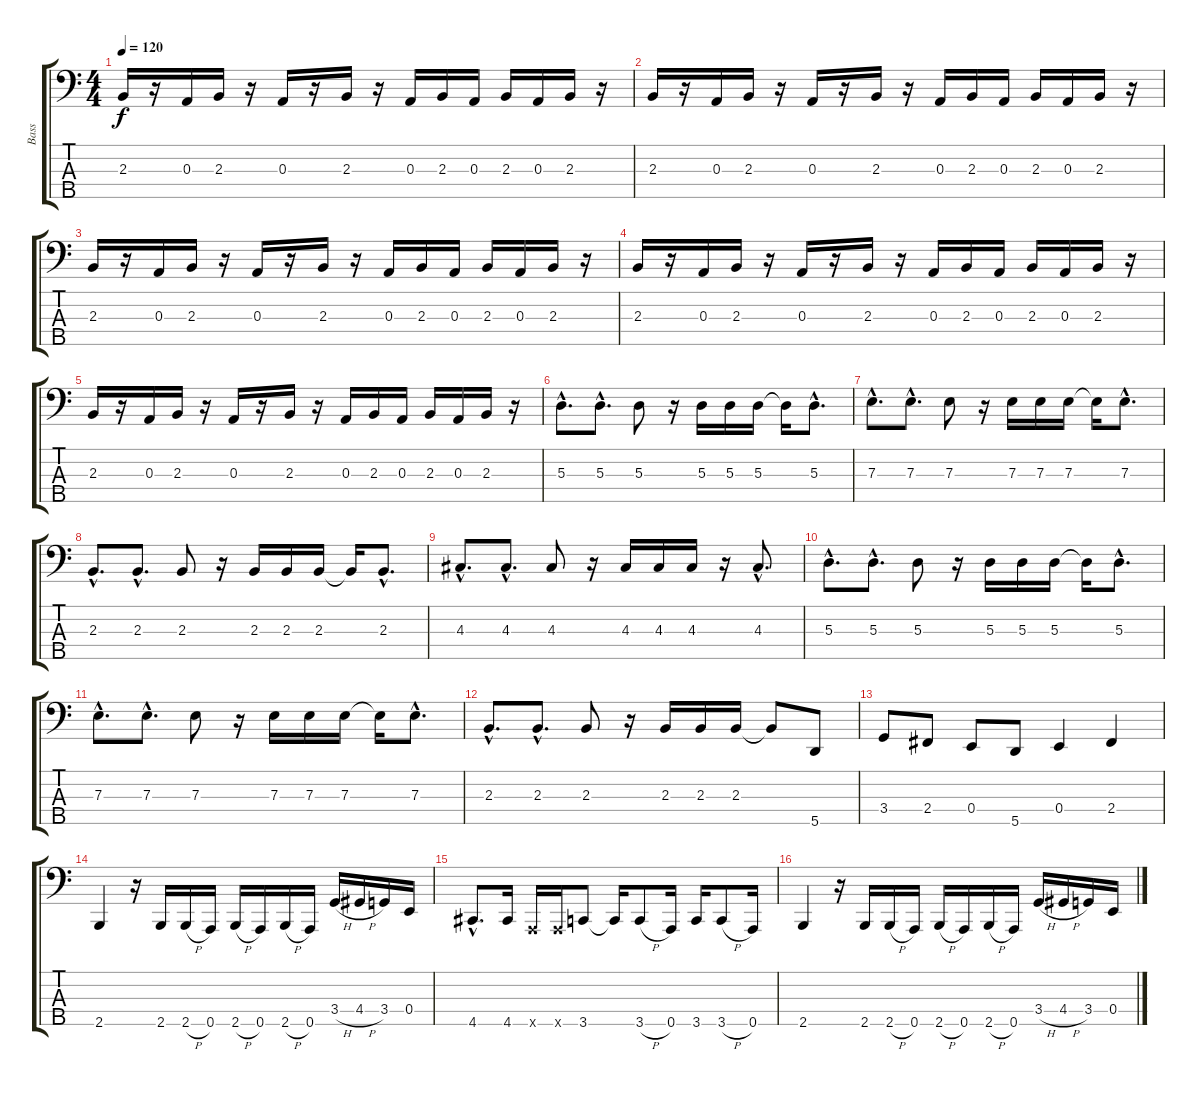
\track ("Bass" "Bass") {instrument electricbassfinger}
\staff {score tabs}
\tuning (G2 D2 A1 E1 A0) {hide}
\ts (4 4)
\tempo 120
\clef f4
\ks c
2.3.16{dy f} r.16 0.3.16 2.3.16 r.16 0.3.16 r.16 2.3.16 r.16 0.3.16 2.3.16 0.3.16 2.3.16 0.3.16 2.3.16 r.16 |
2.3.16 r.16 0.3.16 2.3.16 r.16 0.3.16 r.16 2.3.16 r.16 0.3.16 2.3.16 0.3.16 2.3.16 0.3.16 2.3.16 r.16 |
2.3.16 r.16 0.3.16 2.3.16 r.16 0.3.16 r.16 2.3.16 r.16 0.3.16 2.3.16 0.3.16 2.3.16 0.3.16 2.3.16 r.16 |
2.3.16 r.16 0.3.16 2.3.16 r.16 0.3.16 r.16 2.3.16 r.16 0.3.16 2.3.16 0.3.16 2.3.16 0.3.16 2.3.16 r.16 |
2.3.16 r.16 0.3.16 2.3.16 r.16 0.3.16 r.16 2.3.16 r.16 0.3.16 2.3.16 0.3.16 2.3.16 0.3.16 2.3.16 r.16 |
5.3{hac}.8{d} 5.3{hac}.8{d} 5.3.8 r.16 5.3.16 5.3.16 5.3.16 5.3{t}.16 5.3{hac}.8{d} |
7.3{hac}.8{d} 7.3{hac}.8{d} 7.3.8 r.16 7.3.16 7.3.16 7.3.16 7.3{t}.16 7.3{hac}.8{d} |
2.3{hac}.8{d} 2.3{hac}.8{d} 2.3.8 r.16 2.3.16 2.3.16 2.3.16 2.3{t}.16 2.3{hac}.8{d} |
4.3{hac}.8{d} 4.3{hac}.8{d} 4.3.8 r.16 4.3.16 4.3.16 4.3.16 r.16 4.3{hac}.8{d} |
5.3{hac}.8{d} 5.3{hac}.8{d} 5.3.8 r.16 5.3.16 5.3.16 5.3.16 5.3{t}.16 5.3{hac}.8{d} |
7.3{hac}.8{d} 7.3{hac}.8{d} 7.3.8 r.16 7.3.16 7.3.16 7.3.16 7.3{t}.16 7.3{hac}.8{d} |
2.3{hac}.8{d} 2.3{hac}.8{d} 2.3.8 r.16 2.3.16 2.3.16 2.3.16 2.3{t}.8 5.5.8 |
3.4.8 2.4.8 0.4.8 5.5.8 0.4.4 2.4.4 |
2.5.4{volume 16 instrument slapbass2} r.16 2.5.16 2.5{h}.16 0.5.16 2.5{h}.16 0.5.16 2.5{h}.16 0.5.16 3.4{h}.16 4.4{h}.16 3.4.16 0.4.16 |
4.5{hac}.8{d} 4.5.16 0.5{x}.16 0.5{x}.16 3.5.8 3.5{t}.16 3.5{h}.8 0.5.16 3.5.16 3.5{h}.8 0.5.16 |
2.5.4 r.16 2.5.16 2.5{h}.16 0.5.16 2.5{h}.16 0.5.16 2.5{h}.16 0.5.16 3.4{h}.16 4.4{h}.16 3.4.16 0.4.16
